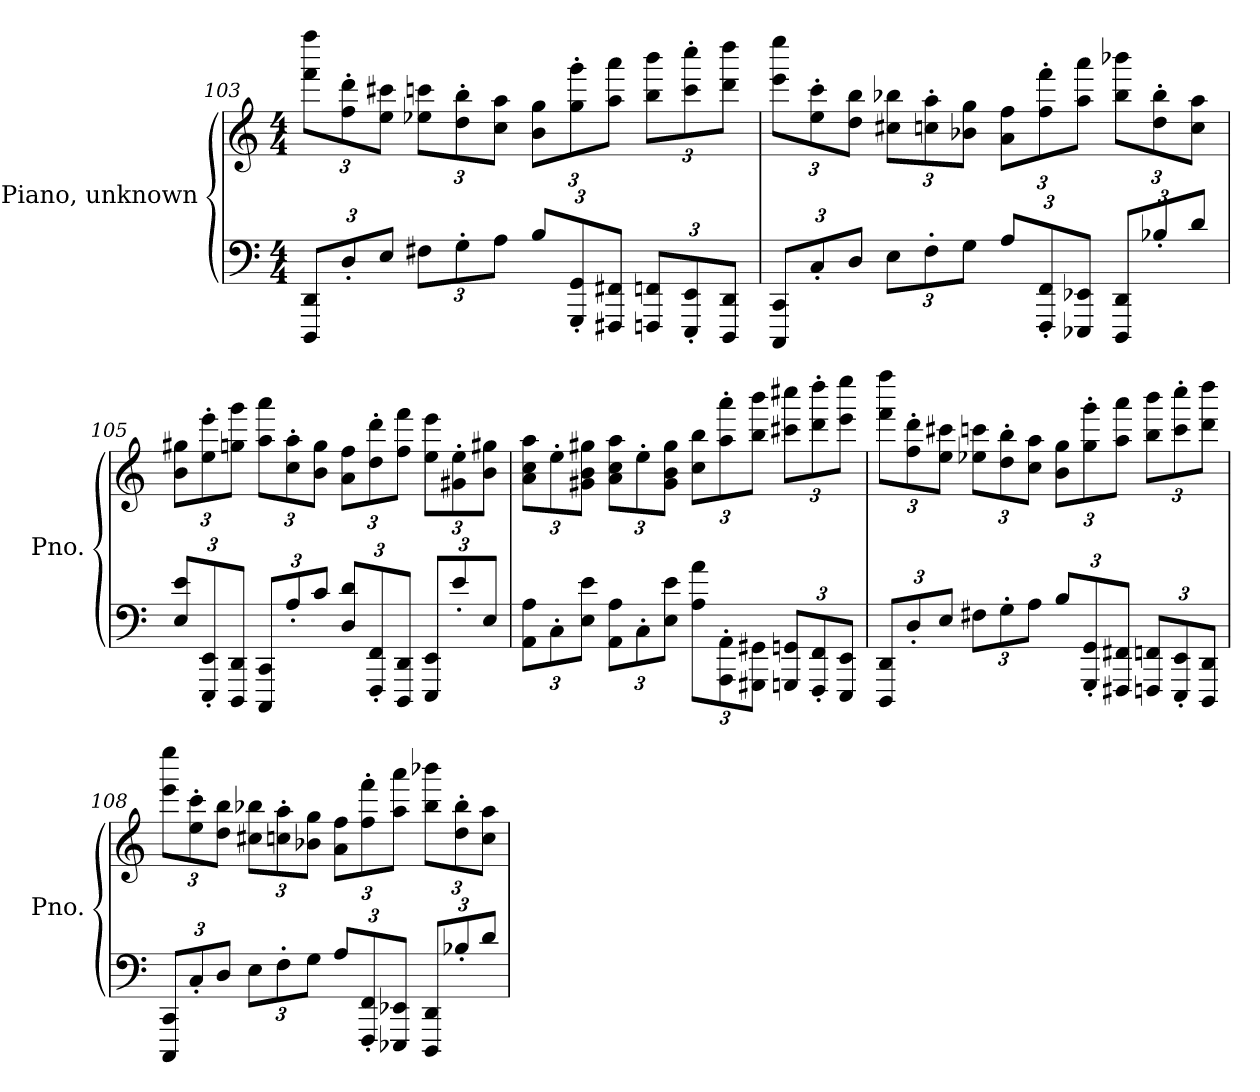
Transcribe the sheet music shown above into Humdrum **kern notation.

**kern	**kern
*part1	*part1
*staff2	*staff1
*I"Piano, unknown	*
*I'Pno.	*
!!LO:PB:g=z
*clefF4	*clefG2
*k[]	*k[]
*M4/4	*M4/4
*Xbrackettup	*Xbrackettup
=103	=103
12DDD/ 12DD/L	12fff\ 12ffff\L
12D'/	12ff\' 12ddd\'
12E/J	12ee\ 12ccc#X\J
12F#X\L	12ee-X\ 12cccn\L
12G'\	12dd\' 12bb\'
12A\J	12cc\ 12aa\J
12B/L	12b\ 12gg\L
12GGG/' 12GG/'	12gg\' 12ggg\'
12FFF#X/ 12FF#X/J	12aa\ 12aaa\J
12FFFn/ 12FFn/L	12bb\ 12bbb\L
12EEE/' 12EE/'	12ccc\' 12cccc\'
12DDD/ 12DD/J	12ddd\ 12dddd\J
=104	=104
12CCC/ 12CC/L	12eee\ 12eeee\L
12C'/	12ee\' 12ccc\'
12D/J	12dd\ 12bb\J
12E\L	12cc#X\ 12bb-X\L
12F'\	12ccn\' 12aa\'
12G\J	12b-X\ 12gg\J
12A/L	12a\ 12ff\L
12FFF/' 12FF/'	12ff\' 12fff\'
12EEE-X/ 12EE-X/J	12aa\ 12aaa\J
12DDD/ 12DD/L	12bb-\ 12bbb-X\L
12B-X'/	12dd\' 12bb-\'
12d/J	12cc\ 12aa\J
!!LO:LB:g=z
=105	=105
12E/ 12e/L	12b\ 12gg#X\L
12EEE/' 12EE/'	12ee\' 12eee\'
12DDD/ 12DD/J	12ggn\ 12ggg\J
12CCC/ 12CC/L	12aa\ 12aaa\L
12A'/	12cc\' 12aa\'
12c/J	12b\ 12gg\J
12D/ 12d/L	12a\ 12ff\L
12FFF/' 12FF/'	12dd\' 12ddd\'
12DDD/ 12DD/J	12ff\ 12fff\J
12EEE/ 12EE/L	12ee\ 12eee\L
12e'/	12g#X\' 12ee\'
12E/J	12b\ 12gg#X\J
=106	=106
12AA\ 12A\L	12a\ 12cc\ 12aa\L
12C'\	12ee'\
12E\ 12e\J	12g#X\ 12b\ 12gg#X\J
12AA\ 12A\L	12a\ 12cc\ 12aa\L
12C'\	12ee'\
12E\ 12e\J	12g#\ 12b\ 12gg#\J
12A\ 12a\L	12cc\ 12bb\L
12AAA\' 12AA\'	12aa\' 12aaa\'
12GGG#X\ 12GG#X\J	12bb\ 12bbb\J
12GGGn/ 12GGn/L	12ccc#X\ 12cccc#X\L
12FFF/' 12FF/'	12ddd\' 12dddd\'
12EEE/ 12EE/J	12eee\ 12eeee\J
!!LO:LB:g=z
=107	=107
12DDD/ 12DD/L	12fff\ 12ffff\L
12D'/	12ff\' 12ddd\'
12E/J	12ee\ 12ccc#X\J
12F#X\L	12ee-X\ 12cccn\L
12G'\	12dd\' 12bb\'
12A\J	12cc\ 12aa\J
12B/L	12b\ 12gg\L
12GGG/' 12GG/'	12gg\' 12ggg\'
12FFF#X/ 12FF#X/J	12aa\ 12aaa\J
12FFFn/ 12FFn/L	12bb\ 12bbb\L
12EEE/' 12EE/'	12ccc\' 12cccc\'
12DDD/ 12DD/J	12ddd\ 12dddd\J
=108	=108
12CCC/ 12CC/L	12eee\ 12eeee\L
12C'/	12ee\' 12ccc\'
12D/J	12dd\ 12bb\J
12E\L	12cc#X\ 12bb-X\L
12F'\	12ccn\' 12aa\'
12G\J	12b-X\ 12gg\J
12A/L	12a\ 12ff\L
12FFF/' 12FF/'	12ff\' 12fff\'
12EEE-X/ 12EE-X/J	12aa\ 12aaa\J
12DDD/ 12DD/L	12bb-\ 12bbb-X\L
12B-X'/	12dd\' 12bb-\'
12d/J	12cc\ 12aa\J
=	=
*-	*-
